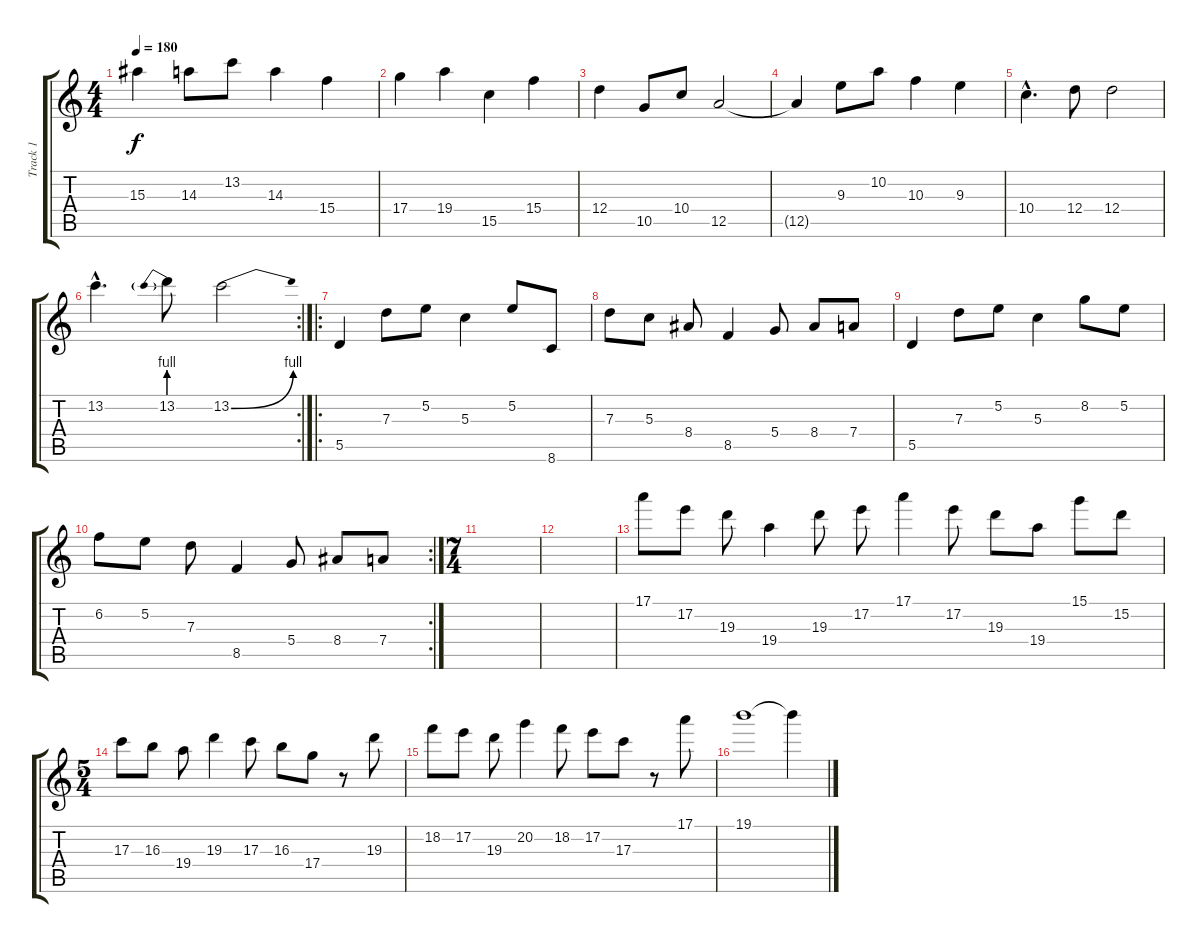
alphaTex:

\track ("Track 1" "Track 1") {instrument distortionguitar}
\staff {score tabs}
\tuning (E4 B3 G3 D3 A2 E2) {hide}
\ts (4 4)
\tempo 180
\clef g2
\ks c
15.3.4{dy f} 14.3.8 13.2.8 14.3.4 15.4.4 |
17.4.4 19.4.4 15.5.4 15.4.4 |
12.4.4 10.5.8 10.4.8 12.5.2 |
12.5{t}.4 9.3.8 10.2.8 10.3.4 9.3.4 |
10.4{hac}.4{d} 12.4.8 12.4.2 |
\rc 2
13.2{hac}.4{d} 13.2{be (prebend 0 4 60 4)}.8 13.2{be (bend 0 0 60 4)}.2 |
\ro
5.5.4{instrument acousticguitarnylon} 7.3.8 5.2.8 5.3.4 5.2.8 8.6.8 |
7.3.8 5.3.8 8.4.8 8.5.4 5.4.8 8.4.8 7.4.8 |
5.5.4 7.3.8 5.2.8 5.3.4 8.2.8 5.2.8 |
\rc 2
6.2.8 5.2.8 7.3.8 8.5.4 5.4.8 8.4.8 7.4.8 |
\ts (7 4)
|
|
17.1.8{instrument distortionguitar} 17.2.8 19.3.8 19.4.4 19.3.8 17.2.8 17.1.4 17.2.8 19.3.8 19.4.8 15.1.8 15.2.8 |
\ts (5 4)
17.3.8 16.3.8 19.4.8 19.3.4 17.3.8 16.3.8 17.4.8 r.8 19.3.8 |
18.2.8 17.2.8 19.3.8 20.2.4 18.2.8 17.2.8 17.3.8 r.8 17.1.8 |
19.1.1 19.1{t}.4
